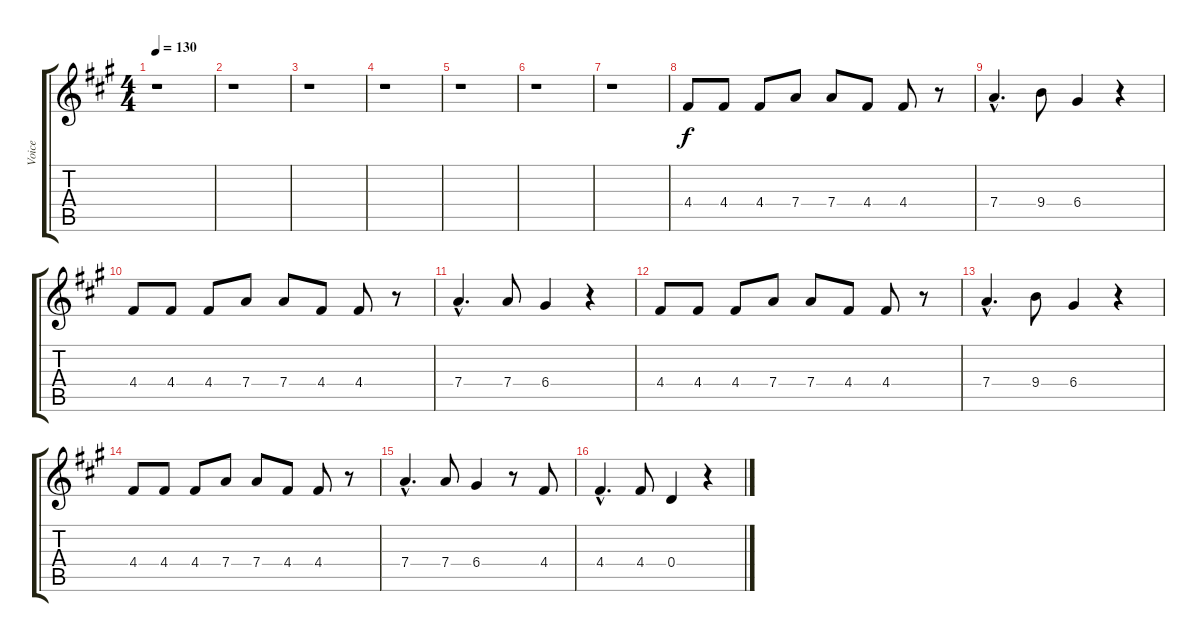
\track ("Voice" "Voice") {instrument overdrivenguitar}
\staff {score tabs}
\tuning (E4 B3 G3 D3 A2 E2) {hide}
\ts (4 4)
\tempo 130
\clef g2
\ks f#minor
r.1{dy f} |
r.1 |
r.1 |
r.1 |
r.1 |
r.1 |
r.1 |
4.4.8 4.4.8 4.4.8 7.4.8 7.4.8 4.4.8 4.4.8 r.8 |
7.4{hac}.4{d} 9.4.8 6.4.4 r.4 |
4.4.8 4.4.8 4.4.8 7.4.8 7.4.8 4.4.8 4.4.8 r.8 |
7.4{hac}.4{d} 7.4.8 6.4.4 r.4 |
4.4.8 4.4.8 4.4.8 7.4.8 7.4.8 4.4.8 4.4.8 r.8 |
7.4{hac}.4{d} 9.4.8 6.4.4 r.4 |
4.4.8 4.4.8 4.4.8 7.4.8 7.4.8 4.4.8 4.4.8 r.8 |
7.4{hac}.4{d} 7.4.8 6.4.4 r.8 4.4.8 |
4.4{hac}.4{d} 4.4.8 0.4.4 r.4
